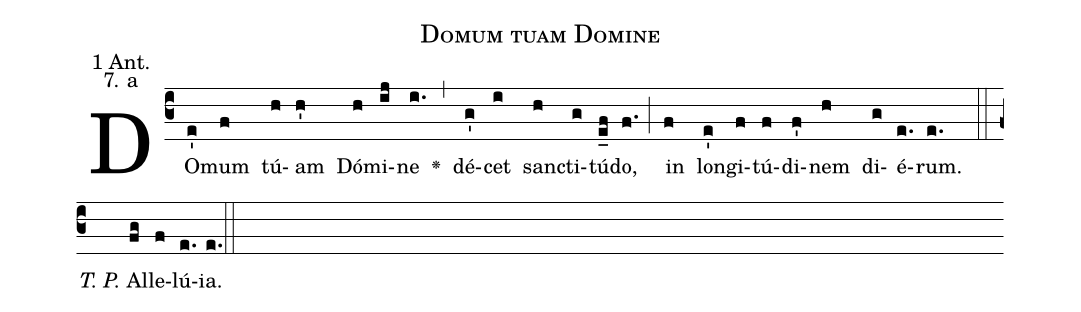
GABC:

name: Domum tuam Domine;
office-part: 1 Antiphon;
mode: 7a;
annotation: 1 Ant.;
annotation: 7. a;
def-m1:}{\greseteolcustos{manual}{;
def-m2:\ifx\breakbeforeEuouae\undefined\else;
def-m3:\fi}\ifx\noeuouae\undefined\def\noeuouae{F}\fi\if\noeuouae F{;
def-m4:}\fi;
%%
(c3)DO(e')mum(f) tú(h)am(h') Dó(h)mi(ij)ne(i.) <v>\greheightstar</v>(,) dé(g')cet(i) san(h)cti(g)tú(e_f)do,(f.) (;)
in(f) lon(e')gi(f)tú(f)di(f')nem(h) di(g)é(e.)rum.(e.) (::)

<i>T. P.</i> Al(fg)le(f)lú(e.[em1])ia.(e.) (::[em2]z[em3])

E(i) u(i) o(j) u(i) a(h) e.(gf..) (::[em4])
